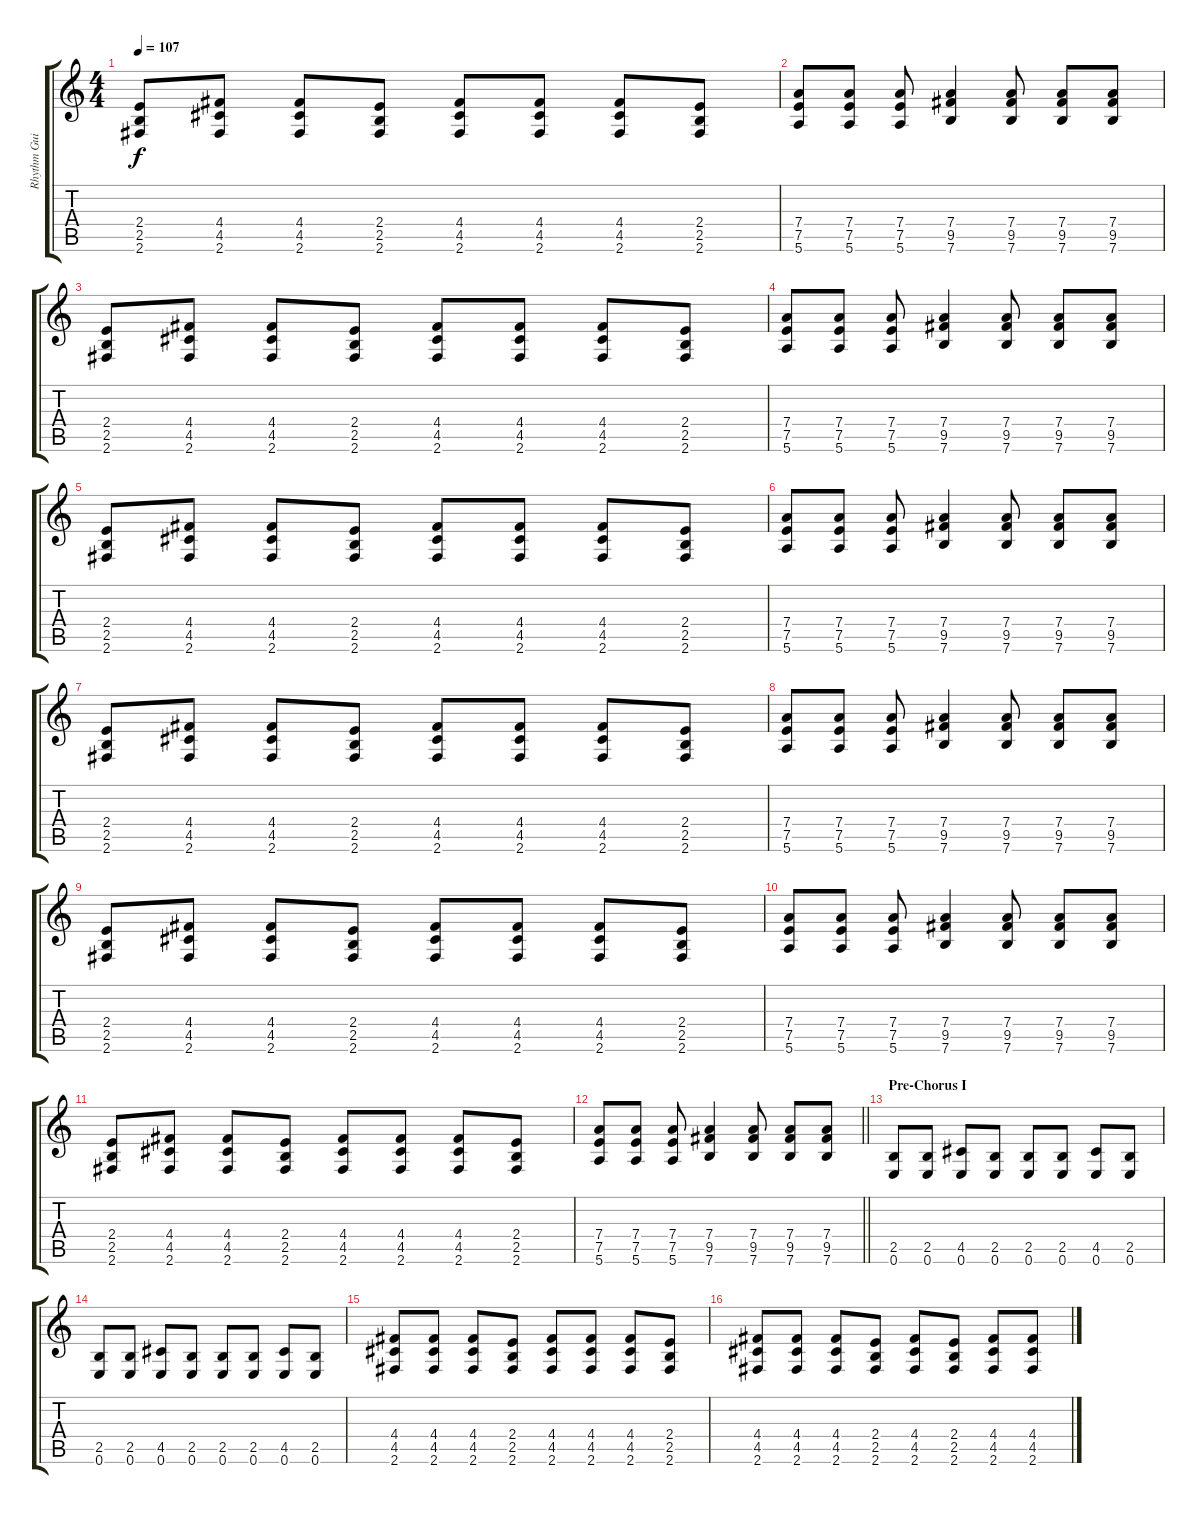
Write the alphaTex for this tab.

\track ("Rhythm Guitar" "Rhythm Gui") {instrument overdrivenguitar}
\staff {score tabs}
\tuning (E4 B3 G3 D3 A2 E2) {hide}
\ts (4 4)
\tempo 107
\clef g2
\ks c
(2.4 2.5 2.6).8{dy f} (4.4 4.5 2.6).8 (4.4 4.5 2.6).8 (2.4 2.5 2.6).8 (4.4 4.5 2.6).8 (4.4 4.5 2.6).8 (4.4 4.5 2.6).8 (2.4 2.5 2.6).8 |
(7.4 7.5 5.6).8 (7.4 7.5 5.6).8 (7.4 7.5 5.6).8 (7.4 9.5 7.6).4 (7.4 9.5 7.6).8 (7.4 9.5 7.6).8 (7.4 9.5 7.6).8 |
(2.4 2.5 2.6).8 (4.4 4.5 2.6).8 (4.4 4.5 2.6).8 (2.4 2.5 2.6).8 (4.4 4.5 2.6).8 (4.4 4.5 2.6).8 (4.4 4.5 2.6).8 (2.4 2.5 2.6).8 |
(7.4 7.5 5.6).8 (7.4 7.5 5.6).8 (7.4 7.5 5.6).8 (7.4 9.5 7.6).4 (7.4 9.5 7.6).8 (7.4 9.5 7.6).8 (7.4 9.5 7.6).8 |
(2.4 2.5 2.6).8 (4.4 4.5 2.6).8 (4.4 4.5 2.6).8 (2.4 2.5 2.6).8 (4.4 4.5 2.6).8 (4.4 4.5 2.6).8 (4.4 4.5 2.6).8 (2.4 2.5 2.6).8 |
(7.4 7.5 5.6).8 (7.4 7.5 5.6).8 (7.4 7.5 5.6).8 (7.4 9.5 7.6).4 (7.4 9.5 7.6).8 (7.4 9.5 7.6).8 (7.4 9.5 7.6).8 |
(2.4 2.5 2.6).8 (4.4 4.5 2.6).8 (4.4 4.5 2.6).8 (2.4 2.5 2.6).8 (4.4 4.5 2.6).8 (4.4 4.5 2.6).8 (4.4 4.5 2.6).8 (2.4 2.5 2.6).8 |
(7.4 7.5 5.6).8 (7.4 7.5 5.6).8 (7.4 7.5 5.6).8 (7.4 9.5 7.6).4 (7.4 9.5 7.6).8 (7.4 9.5 7.6).8 (7.4 9.5 7.6).8 |
(2.4 2.5 2.6).8 (4.4 4.5 2.6).8 (4.4 4.5 2.6).8 (2.4 2.5 2.6).8 (4.4 4.5 2.6).8 (4.4 4.5 2.6).8 (4.4 4.5 2.6).8 (2.4 2.5 2.6).8 |
(7.4 7.5 5.6).8 (7.4 7.5 5.6).8 (7.4 7.5 5.6).8 (7.4 9.5 7.6).4 (7.4 9.5 7.6).8 (7.4 9.5 7.6).8 (7.4 9.5 7.6).8 |
(2.4 2.5 2.6).8 (4.4 4.5 2.6).8 (4.4 4.5 2.6).8 (2.4 2.5 2.6).8 (4.4 4.5 2.6).8 (4.4 4.5 2.6).8 (4.4 4.5 2.6).8 (2.4 2.5 2.6).8 |
\barLineRight lightlight
(7.4 7.5 5.6).8 (7.4 7.5 5.6).8 (7.4 7.5 5.6).8 (7.4 9.5 7.6).4 (7.4 9.5 7.6).8 (7.4 9.5 7.6).8 (7.4 9.5 7.6).8 |
\section ("" "Pre-Chorus I")
(2.5 0.6).8 (2.5 0.6).8 (4.5 0.6).8 (2.5 0.6).8 (2.5 0.6).8 (2.5 0.6).8 (4.5 0.6).8 (2.5 0.6).8 |
(2.5 0.6).8 (2.5 0.6).8 (4.5 0.6).8 (2.5 0.6).8 (2.5 0.6).8 (2.5 0.6).8 (4.5 0.6).8 (2.5 0.6).8 |
(4.4 4.5 2.6).8 (4.4 4.5 2.6).8 (4.4 4.5 2.6).8 (2.4 2.5 2.6).8 (4.4 4.5 2.6).8 (4.4 4.5 2.6).8 (4.4 4.5 2.6).8 (2.4 2.5 2.6).8 |
(4.4 4.5 2.6).8 (4.4 4.5 2.6).8 (4.4 4.5 2.6).8 (2.4 2.5 2.6).8 (4.4 4.5 2.6).8 (2.4 2.5 2.6).8 (4.4 4.5 2.6).8 (4.4 4.5 2.6).8
